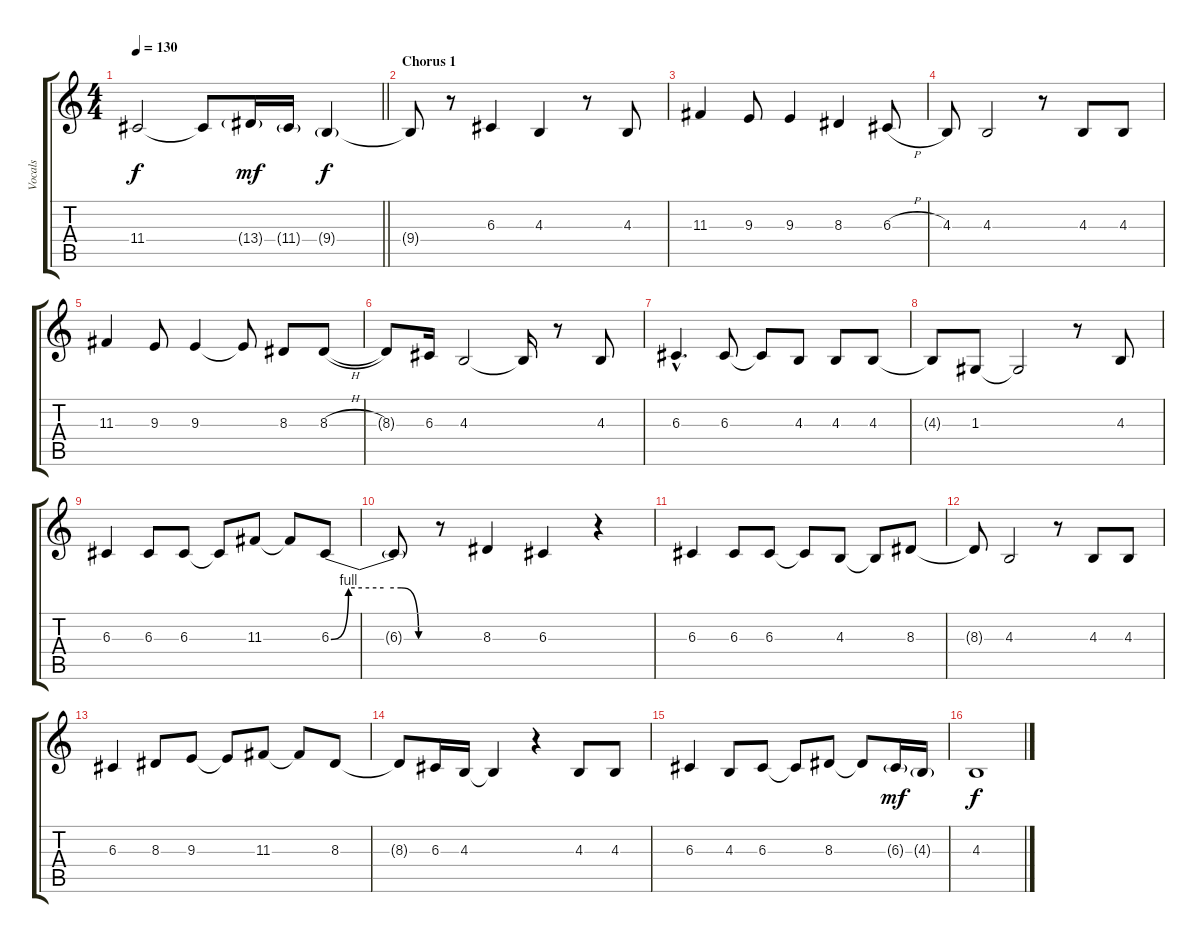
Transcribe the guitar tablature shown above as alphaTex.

\track ("Vocals" "Vocals") {instrument clarinet}
\staff {score tabs}
\tuning (E4 B3 G3 D3 A2 E2) {hide}
\ts (4 4)
\tempo 130
\clef g2
\barLineRight lightlight
\ks c
11.4{t}.2{dy f} 11.4{t}.8 13.4{g}.16{dy mf} 11.4{g}.16 9.4{g}.4{dy f} |
\section ("" "Chorus 1")
9.4{t}.8 r.8 6.3.4 4.3.4 r.8 4.3.8 |
11.3.4 9.3.8 9.3.4 8.3.4 6.3{h}.8 |
4.3.8 4.3.2 r.8 4.3.8 4.3.8 |
11.3.4 9.3.8 9.3.4 9.3{t}.8 8.3.8 8.3{h}.8 |
8.3{t}.8 6.3.16 4.3.2 4.3{t}.16 r.8 4.3.8 |
6.3{hac}.4{d} 6.3.8 6.3{t}.8 4.3.8 4.3.8 4.3.8 |
4.3{t}.8 1.3.8 1.3{t}.2 r.8 4.3.8 |
6.3.4 6.3.8 6.3.8 6.3{t}.8 11.3.8 11.3{t}.8 6.3{be (custom 0 0 10 4 30 4 40 4 50 0 60 0)}.8 |
6.3{t}.8 r.8 8.3.4 6.3.4 r.4 |
6.3.4 6.3.8 6.3.8 6.3{t}.8 4.3.8 4.3{t}.8 8.3.8 |
8.3{t}.8 4.3.2 r.8 4.3.8 4.3.8 |
6.3.4 8.3.8 9.3.8 9.3{t}.8 11.3.8 11.3{t}.8 8.3.8 |
8.3{t}.8 6.3.16 4.3.16 4.3{t}.4 r.4 4.3.8 4.3.8 |
6.3.4 4.3.8 6.3.8 6.3{t}.8 8.3.8 8.3{t}.8 6.3{g}.16{dy mf} 4.3{g}.16 |
4.3.1{dy f}
